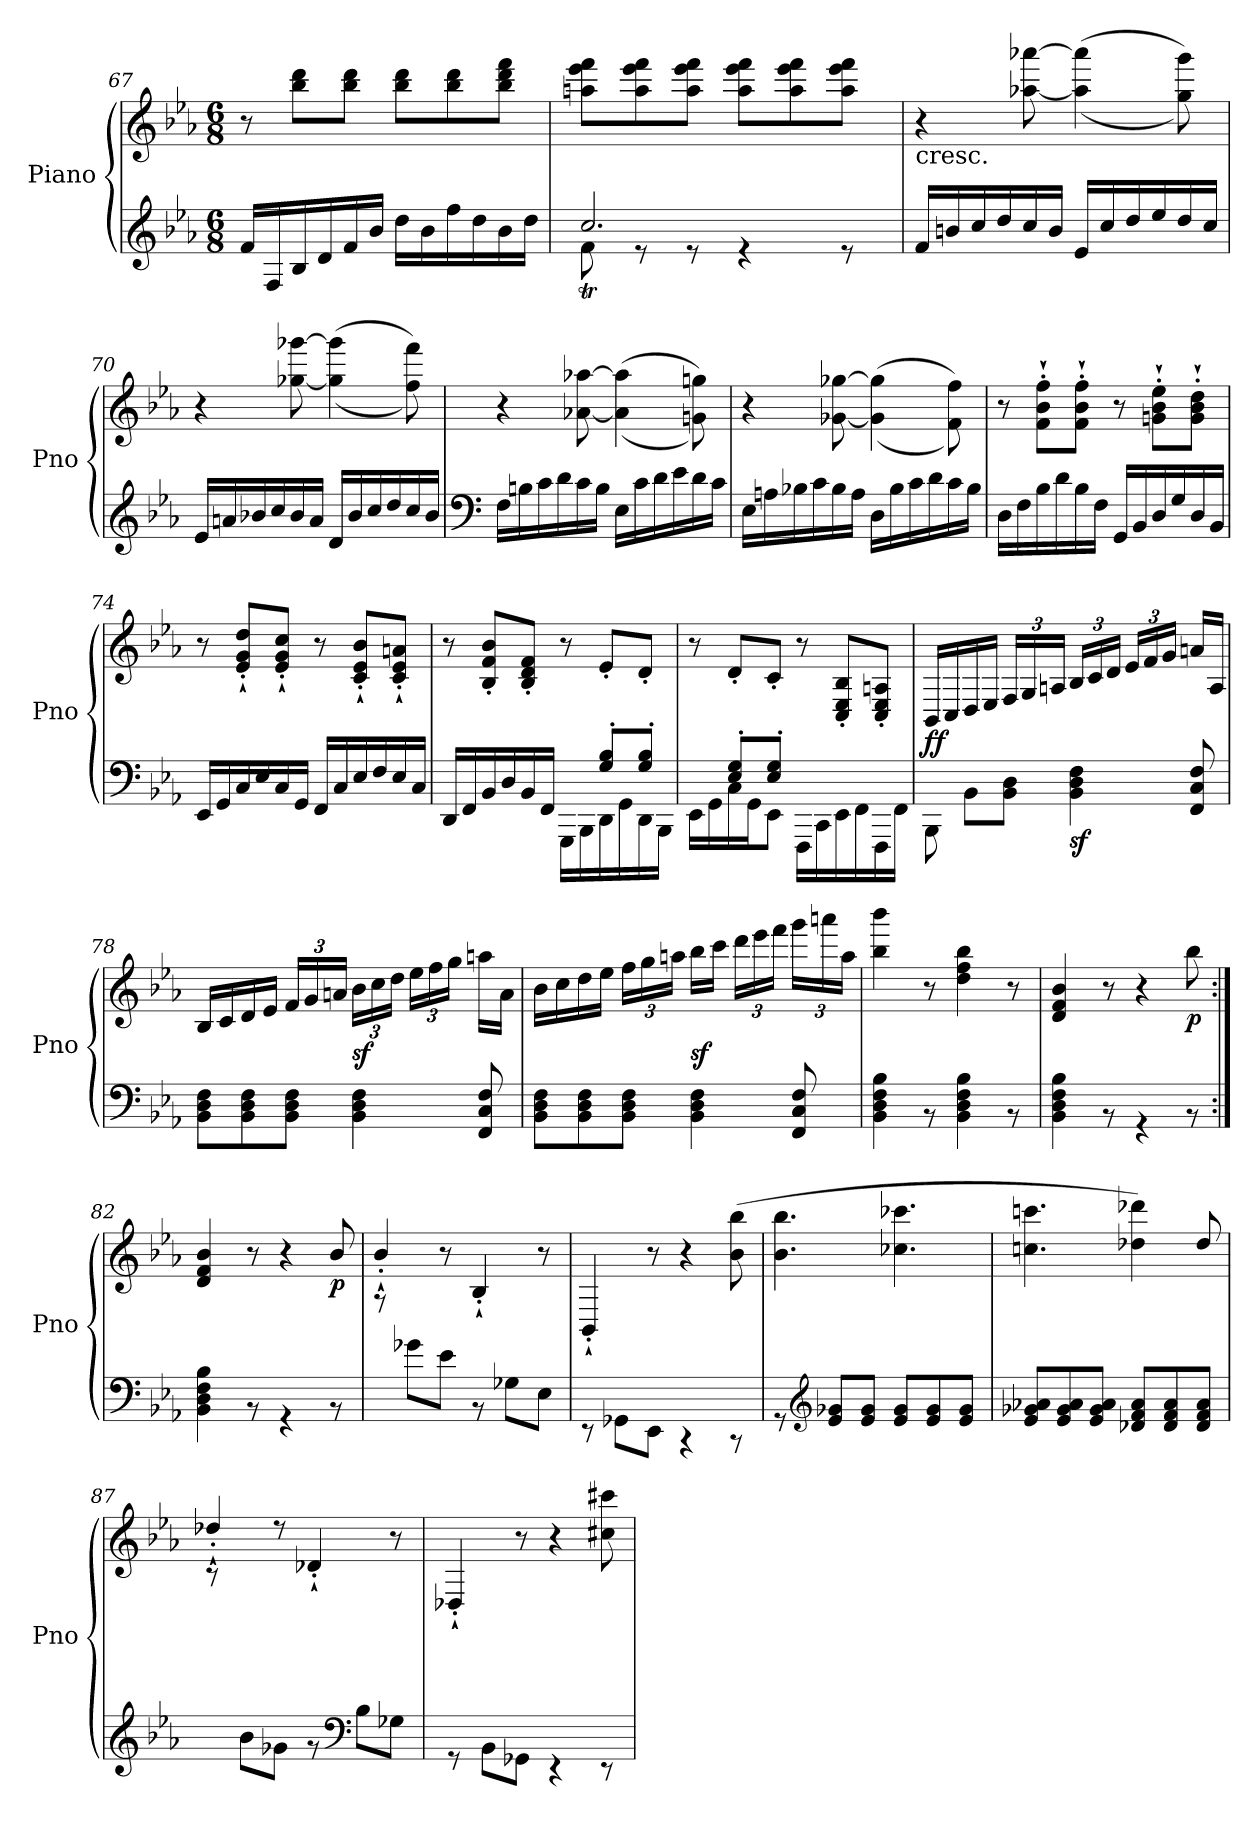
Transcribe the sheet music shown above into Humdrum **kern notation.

**kern	**kern	**dynam
*part1	*part1	*part1
*staff2	*staff1	*staff1/2
*I"Piano	*	*
*I'Pno	*	*
*clefG2	*clefG2	*
*k[b-e-a-]	*k[b-e-a-]	*
*E-:	*E-:	*
*M6/8	*M6/8	*
=67	=67	=67
*^	*	*
2.ryy	16f/LL	8r	.
.	16F/	.	.
.	16B-/	8bb-\ 8ddd\L	.
.	16d/	.	.
.	16f/	8bb-\ 8ddd\J	.
.	16b-/JJ	.	.
.	16dd\LL	8bb-\ 8ddd\L	.
.	16b-\	.	.
.	16ff\	8bb-\ 8ddd\	.
.	16dd\	.	.
.	16b-\	8bb-\ 8ddd\ 8fff\J	.
.	16dd\JJ	.	.
!!LO:LB:g=z
=68	=68	=68	=68
*^	*^	*	*
2.ryy	2.ccT/	8f\	16ryy	8aan\ 8eee-\ 8fff\L	.
.	.	.	16ddLLyy	.	.
.	.	8re	16ccyy	8aa\ 8eee-\ 8fff\	.
.	.	.	16ddyy	.	.
.	.	8re	16ccyy	8aa\ 8eee-\ 8fff\J	.
.	.	.	16ddJJyy	.	.
.	.	4re	16ccLLyy	8aa\ 8eee-\ 8fff\L	.
.	.	.	16ddyy	.	.
.	.	.	16ccyy	8aa\ 8eee-\ 8fff\	.
.	.	.	16ddyy	.	.
*	*	*	*Xtuplet	*	*
.	.	8re	24ccyy	8aa\ 8eee-\ 8fff\J	.
.	.	.	24b-yy	.	.
.	.	.	24ccJJyy	.	.
=69	=69	=69	=69	=69	=69
!	!	!	!	!LO:TX:b:t=cresc.	!
*	*v	*v	*v	*	*
2.ryy	16f/LL	4r	.
.	16bn/	.	.
.	16cc/	.	.
.	16dd/	.	.
.	16cc/	[8aa-X\ [8aaa-X\	.
.	16b/JJ	.	.
.	16e-/LL	(>(>4aa-\] 4aaa-\]	.
.	16cc/	.	.
.	16dd/	.	.
.	16ee-/	.	.
.	16dd/	8gg\ 8ggg\))	.
.	16cc/JJ	.	.
=70	=70	=70	=70
2.ryy	16e-/LL	4r	.
.	16an/	.	.
.	16b-X/	.	.
.	16cc/	.	.
.	16b-/	[8gg-X\ [8ggg-X\	.
.	16a/JJ	.	.
.	16d/LL	(>(>4gg-\] 4ggg-\]	.
.	16b-/	.	.
.	16cc/	.	.
.	16dd/	.	.
.	16cc/	8ff\ 8fff\))	.
.	16b-/JJ	.	.
!!LO:LB:g=z
=71	=71	=71	=71
*clefF4	*	*	*
2.ryy	16F\LL	4r	.
.	16Bn\	.	.
.	16c\	.	.
.	16d\	.	.
.	16c\	[8a-X\ [8aa-X\	.
.	16B\JJ	.	.
.	16E-\LL	(>(>4a-\] 4aa-\]	.
.	16c\	.	.
.	16d\	.	.
.	16e-\	.	.
.	16d\	8gn\ 8ggn\))	.
.	16c\JJ	.	.
=72	=72	=72	=72
2.ryy	16E-\LL	4r	.
.	16An\	.	.
.	16B-X\	.	.
.	16c\	.	.
.	16B-\	[8g-X\ [8gg-X\	.
.	16A\JJ	.	.
.	16D\LL	(>(>4g-\] 4gg-\]	.
.	16B-\	.	.
.	16c\	.	.
.	16d\	.	.
.	16c\	8f\ 8ff\))	.
.	16B-\JJ	.	.
=73	=73	=73	=73
2.ryy	16D\LL	8r	.
.	16F\	.	.
.	16B-\	8f\'` 8b-\'` 8ff\'`L	.
.	16d\	.	.
.	16B-\	8f\'` 8b-\'` 8ff\'`J	.
.	16F\JJ	.	.
.	16GG/LL	8r	.
.	16BB-/	.	.
.	16D/	8gn\'` 8b-\'` 8ee-\'`L	.
.	16G/	.	.
.	16D/	8g\'` 8b-\'` 8dd\'`J	.
.	16BB-/JJ	.	.
!!LO:PB:g=z
=74	=74	=74	=74
2.ryy	16EE-/LL	8r	.
.	16GG/	.	.
.	16C/	8e-/'` 8g/'` 8dd/'`L	.
.	16E-/	.	.
.	16C/	8e-/'` 8g/'` 8cc/'`J	.
.	16GG/JJ	.	.
.	16FF/LL	8r	.
.	16C/	.	.
.	16E-/	8c/'` 8e-/'` 8b-/'`L	.
.	16F/	.	.
.	16E-/	8c/'` 8e-/'` 8an/'`J	.
.	16C/JJ	.	.
=75	=75	=75	=75
2ryy	16DD/LL	8r	.
.	16FF/	.	.
.	16BB-/	8B-/' 8f/' 8b-/'L	.
.	16D/	.	.
.	16BB-/	8B-/' 8d/' 8f/'J	.
.	16FF/JJ	.	.
.	16GGG\LL	8r	.
.	16BBB-\	.	.
8G/' 8B-/'L	16DD\	8e-'/L	.
.	16GG\	.	.
8G/' 8B-/'J	16DD\	8d'/J	.
.	16BBB-\JJ	.	.
=76	=76	=76	=76
8ryy	16EE-\LL	8r	.
.	16GG\	.	.
8E-/' 8G/'L	16C\	8d'/L	.
.	16GG\J	.	.
8E-/' 8G/'J	8EE-\J	8c'/J	.
4.ryy	16FFF\LL	8r	.
.	16CC\	.	.
.	16EE-\	8C/' 8E-/' 8B-/'L	.
.	16FF\	.	.
.	16FFF\	8C/' 8E-/' 8An/'J	.
.	16FF\JJ	.	.
!!LO:LB:g=z
=77	=77	=77	=77
!	!	!	!LO:DY:b
2.ryy	8BBB-\	16BB-/LL	ff
.	.	16C/	.
.	8BB-\L	16D/	.
.	.	16E-/JJ	.
*	*	*Xbrackettup	*
.	8BB-\ 8D\J	24F/LL	.
.	.	24G/	.
.	.	24An/JJ	.
!	!	!	!LO:DY:b=2
.	4BB-\ 4D\ 4F\	24B-/LL	sf
.	.	24c/	.
.	.	24d/JJ	.
.	.	24e-/LL	.
.	.	24f/	.
.	.	24g/JJ	.
.	8FF/ 8C/ 8F/	16an/LL	.
.	.	16A/JJ	.
=78	=78	=78	=78
2.ryy	8BB-\ 8D\ 8F\L	16B-/LL	.
.	.	16c/	.
.	8BB-\ 8D\ 8F\	16d/	.
.	.	16e-/JJ	.
.	8BB-\ 8D\ 8F\J	24f/LL	.
.	.	24g/	.
.	.	24an/JJ	.
!	!	!	!LO:DY:a=2
.	4BB-\ 4D\ 4F\	24b-\LL	sf
.	.	24cc\	.
.	.	24dd\JJ	.
.	.	24ee-\LL	.
.	.	24ff\	.
.	.	24gg\JJ	.
.	8FF/ 8C/ 8F/	16aan\LL	.
.	.	16a\JJ	.
!!LO:LB:g=z
=79	=79	=79	=79
2.ryy	8BB-\ 8D\ 8F\L	16b-\LL	.
.	.	16cc\	.
.	8BB-\ 8D\ 8F\	16dd\	.
.	.	16ee-\JJ	.
.	8BB-\ 8D\ 8F\J	24ff\LL	.
.	.	24gg\	.
.	.	24aan\JJ	.
!	!	!	!LO:DY:a=2
.	4BB-\ 4D\ 4F\	16bb-\LL	sf
.	.	16ccc\JJ	.
.	.	24ddd\LL	.
.	.	24eee-\	.
.	.	24fff\JJ	.
.	8FF/ 8C/ 8F/	24ggg\LL	.
.	.	24aaan\	.
.	.	24aa\JJ	.
=80	=80	=80	=80
2.ryy	4BB-\ 4D\ 4F\ 4B-\	4bb-\ 4bbb-\	.
.	8r	8r	.
.	4BB-\ 4D\ 4F\ 4B-\	4dd\ 4ff\ 4bb-\	.
.	8r	8r	.
=81	=81	=81	=81
2.ryy	4BB-\ 4D\ 4F\ 4B-\	4d/ 4f/ 4b-/	.
.	8r	8r	.
.	4r	4r	.
!	!	!	!LO:DY:b
.	8r	8bb-\	p
=82:|!	=82:|!	=82:|!	=82:|!
2.ryy	4BB-\ 4D\ 4F\ 4B-\	4d/ 4f/ 4b-/	.
.	8r	8r	.
.	4r	4r	.
!	!	!	!LO:DY:b
.	8r	8b-/	p
=83	=83	=83	=83
2.ryy	8raa	4b-'`/	.
.	8g-X\L	.	.
.	8e-\J	8r	.
.	8r	4B-'`/	.
.	8G-X\L	.	.
.	8E-\J	8r	.
=84	=84	=84	=84
2.ryy	8rEE	4BB-'`/	.
.	8GG-X\L	.	.
.	8EE-\J	8r	.
.	4r	4r	.
.	8r	(>8b-\ 8bb-\	.
!!LO:LB:g=z
=85	=85	=85	=85
2.ryy	8r	4.b-\ 4.bb-\	.
*clefG2	*	*	*
.	8e-/ 8g-X/L	.	.
.	8e-/ 8g-/J	.	.
.	8e-/ 8g-/L	4.cc-X\ 4.ccc-X\	.
.	8e-/ 8g-/	.	.
.	8e-/ 8g-/J	.	.
=86	=86	=86	=86
2.ryy	8e-/ 8g-X/ 8a-X/L	4.ccn\ 4.cccn\	.
.	8e-/ 8g-/ 8a-/	.	.
.	8e-/ 8g-/ 8a-/J	.	.
.	8d-X/ 8f/ 8a-/L	4dd-X\ 4ddd-X\)	.
.	8d-/ 8f/ 8a-/	.	.
.	8d-/ 8f/ 8a-/J	8dd-/	.
=87	=87	=87	=87
2.ryy	8rdddddd	4dd-X'`/	.
.	8b-\L	.	.
.	8g-X\J	8rdd	.
.	8r	4d-X'`/	.
*clefF4	*	*	*
.	8B-\L	.	.
.	8G-X\J	8r	.
=88	=88	=88	=88
2.ryy	8rGG	4D-X'`/	.
.	8BB-\L	.	.
.	8GG-X\J	8r	.
.	4r	4r	.
.	8r	8cc#X\ 8ccc#X\	.
*v	*v	*	*
=	=	=
*-	*-	*-
